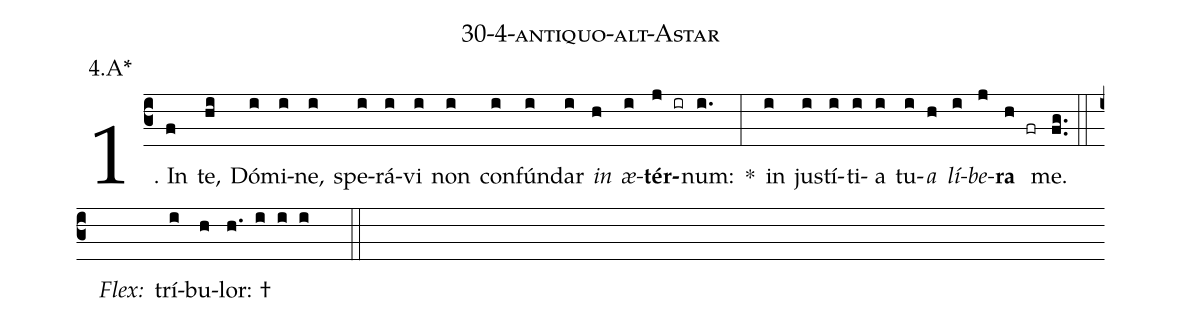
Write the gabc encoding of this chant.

name: 30-4-antiquo-alt-Astar;
annotation: 4.A*;
%%
(c3)1. In(f) te,(hi) Dó(i)mi(i)ne,(i) spe(i)rá(i)vi(i) non(i) con(i)fún(i)dar(i) <i>in</i>(h) <i>æ</i>(i)<b>tér</b>(j ir)num:(i.) *(:) in(i) jus(i)tí(i)ti(i)a(i) tu(i)<i>a</i>(h) <i>lí</i>(i)<i>be</i>(j)<b>ra</b>(h fr) me.(fg..) (::)
<i>Flex:</i>()  trí(i)bu(h)lor: †(h. i i i  ::)
